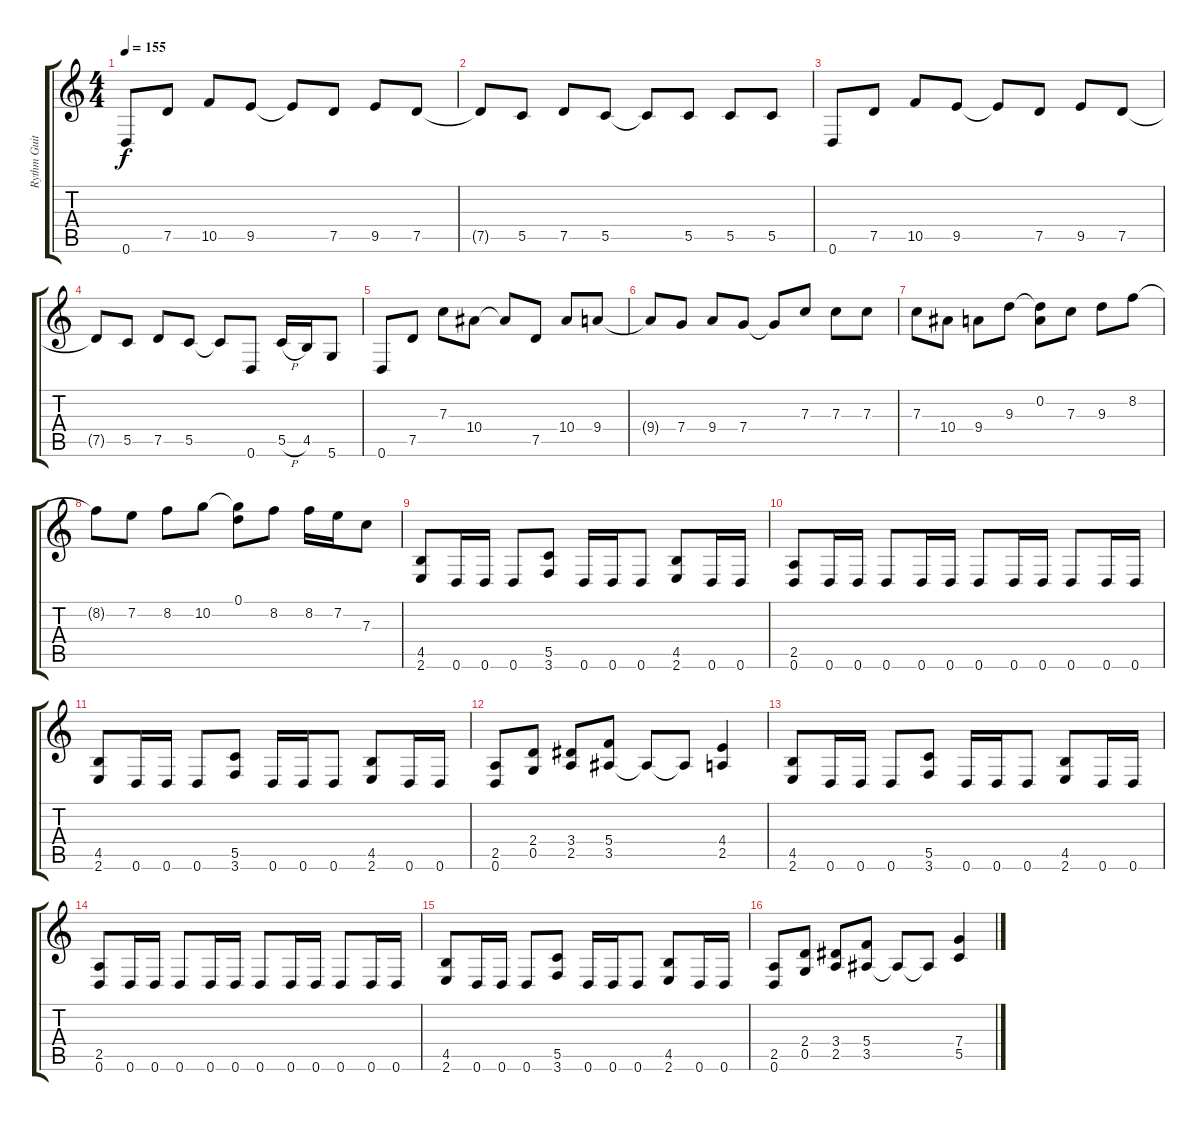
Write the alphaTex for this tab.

\track ("Rythm Guitar (Mille Petrozza)" "Rythm Guit") {instrument distortionguitar}
\staff {score tabs}
\tuning (D4 A3 F3 C3 G2 D2) {hide}
\ts (4 4)
\tempo 155
\clef g2
\ks c
0.6.8{dy f} 7.5.8 10.5.8 9.5.8 9.5{t}.8 7.5.8 9.5.8 7.5.8 |
7.5{t}.8 5.5.8 7.5.8 5.5.8 5.5{t}.8 5.5.8 5.5.8 5.5.8 |
0.6.8 7.5.8 10.5.8 9.5.8 9.5{t}.8 7.5.8 9.5.8 7.5.8 |
7.5{t}.8 5.5.8 7.5.8 5.5.8 5.5{t}.8 0.6.8 5.5{h}.16 4.5.16 5.6.8 |
0.6.8 7.5.8 7.3.8 10.4.8 10.4{t}.8 7.5.8 10.4.8 9.4.8 |
9.4{t}.8 7.4.8 9.4.8 7.4.8 7.4{t}.8 7.3.8 7.3.8 7.3.8 |
7.3.8 10.4.8 9.4.8 9.3.8 (0.2 9.3{t}).8 7.3.8 9.3.8 8.2.8 |
8.2{t}.8 7.2.8 8.2.8 10.2.8 (0.1 10.2{t}).8 8.2.8 8.2.16 7.2.16 7.3.8 |
(4.5 2.6).8 0.6.16 0.6.16 0.6.8 (5.5 3.6).8 0.6.16 0.6.16 0.6.8 (4.5 2.6).8 0.6.16 0.6.16 |
(2.5 0.6).8 0.6.16 0.6.16 0.6.8 0.6.16 0.6.16 0.6.8 0.6.16 0.6.16 0.6.8 0.6.16 0.6.16 |
(4.5 2.6).8 0.6.16 0.6.16 0.6.8 (5.5 3.6).8 0.6.16 0.6.16 0.6.8 (4.5 2.6).8 0.6.16 0.6.16 |
(2.5 0.6).8 (2.4 0.5).8 (3.4 2.5).8 (5.4 3.5).8 3.5{t}.8 3.5{t}.8 (4.4 2.5).4 |
(4.5 2.6).8 0.6.16 0.6.16 0.6.8 (5.5 3.6).8 0.6.16 0.6.16 0.6.8 (4.5 2.6).8 0.6.16 0.6.16 |
(2.5 0.6).8 0.6.16 0.6.16 0.6.8 0.6.16 0.6.16 0.6.8 0.6.16 0.6.16 0.6.8 0.6.16 0.6.16 |
(4.5 2.6).8 0.6.16 0.6.16 0.6.8 (5.5 3.6).8 0.6.16 0.6.16 0.6.8 (4.5 2.6).8 0.6.16 0.6.16 |
(2.5 0.6).8 (2.4 0.5).8 (3.4 2.5).8 (5.4 3.5).8 3.5{t}.8 3.5{t}.8 (7.4 5.5).4
